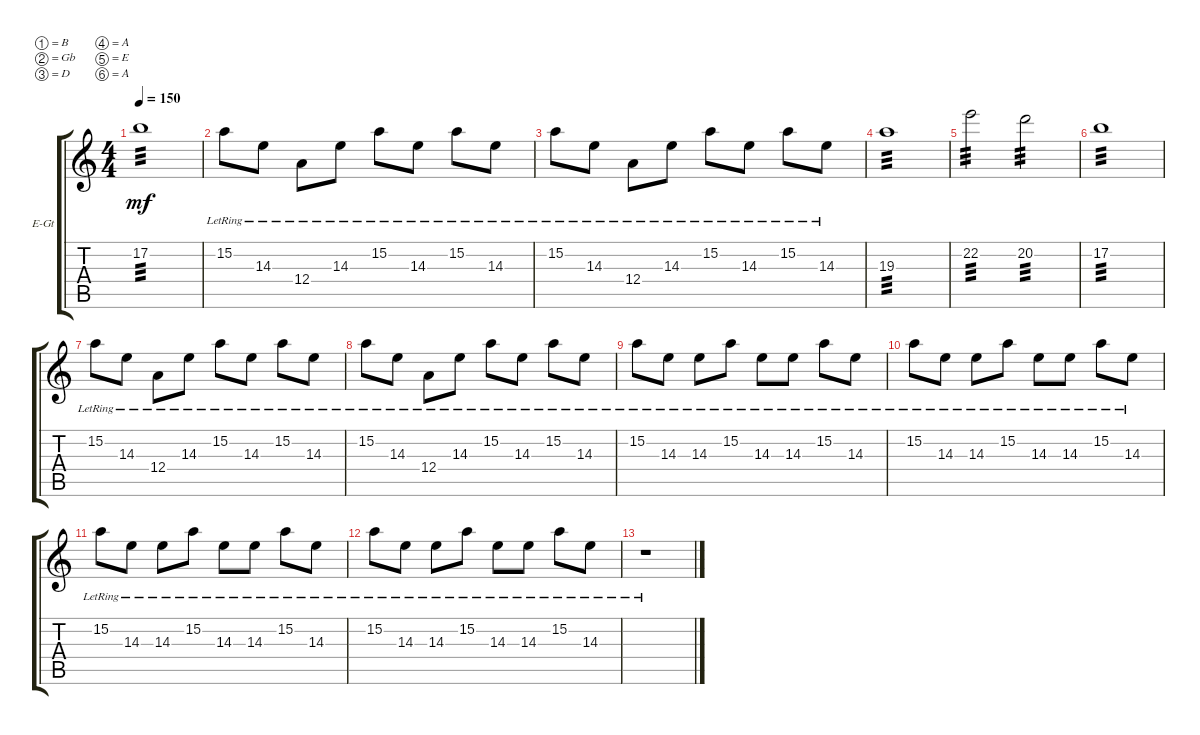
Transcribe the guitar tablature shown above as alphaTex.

\defaultSystemsLayout 4
\bracketExtendMode groupsimilarinstruments
\firstSystemTrackNameOrientation horizontal
\otherSystemsTrackNameOrientation horizontal
\track ("Lead Guitar" "E-Gt") {instrument distortionguitar}
\staff {score tabs}
\tuning (B3 Gb3 D3 A2 E2 A1)
\ts (4 4)
\tempo 150
\clef g2
\ks c
17.2.1{tp 3 dy mf} |
15.2{lr}.8 14.3{lr}.8 12.4{lr}.8 14.3{lr}.8 15.2{lr}.8 14.3{lr}.8 15.2{lr}.8 14.3{lr}.8 |
15.2{lr}.8 14.3{lr}.8 12.4{lr}.8 14.3{lr}.8 15.2{lr}.8 14.3{lr}.8 15.2{lr}.8 14.3{lr}.8 |
19.3.1{tp 3} |
22.2.2{tp 3} 20.2.2{tp 3} |
17.2.1{tp 3} |
15.2{lr}.8 14.3{lr}.8 12.4{lr}.8 14.3{lr}.8 15.2{lr}.8 14.3{lr}.8 15.2{lr}.8 14.3{lr}.8 |
15.2{lr}.8 14.3{lr}.8 12.4{lr}.8 14.3{lr}.8 15.2{lr}.8 14.3{lr}.8 15.2{lr}.8 14.3{lr}.8 |
15.2{lr}.8 14.3{lr}.8 14.3{lr}.8 15.2{lr}.8 14.3{lr}.8 14.3{lr}.8 15.2{lr}.8 14.3{lr}.8 |
15.2{lr}.8 14.3{lr}.8 14.3{lr}.8 15.2{lr}.8 14.3{lr}.8 14.3{lr}.8 15.2{lr}.8 14.3{lr}.8 |
15.2{lr}.8 14.3{lr}.8 14.3{lr}.8 15.2{lr}.8 14.3{lr}.8 14.3{lr}.8 15.2{lr}.8 14.3{lr}.8 |
15.2{lr}.8 14.3{lr}.8 14.3{lr}.8 15.2{lr}.8 14.3{lr}.8 14.3{lr}.8 15.2{lr}.8 14.3{lr}.8 |
r.1
